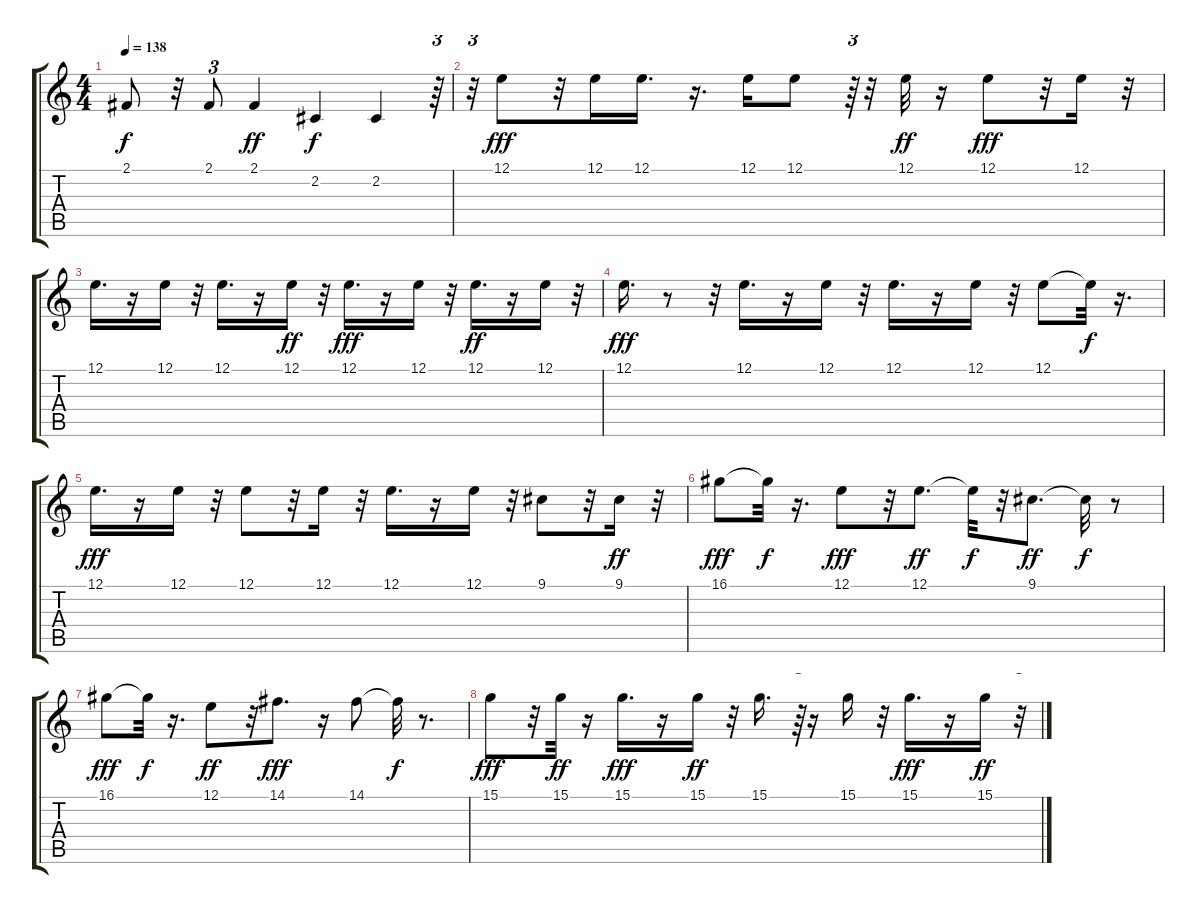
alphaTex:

\track "" {instrument flute}
\staff {score tabs}
\tuning (E4 B3 G3 D3 A2 E2) {hide}
\ts (4 4)
\tempo 138
\clef g2
\ks c
2.1{t}.8{dy f} r.32 2.1.8{tu (3 2)} 2.1.4{dy ff} 2.2.4{dy f} 2.2.4 r.64{tu (3 2)} |
r.32{tu (3 2)} 12.1.8{dy fff} r.32 12.1.16 12.1.16{d} r.16{d} 12.1.16 12.1.8 r.64{tu (3 2)} r.32 12.1.32{dy ff} r.16 12.1.8{dy fff} r.32 12.1.16 r.32 |
12.1.16{d} r.16 12.1.16 r.32 12.1.16{d} r.16 12.1.16{dy ff} r.32 12.1.16{d dy fff} r.16 12.1.16 r.32 12.1.16{d dy ff} r.16 12.1.16 r.32 |
12.1.16{d dy fff} r.8 r.32 12.1.16{d} r.16 12.1.16 r.32 12.1.16{d} r.16 12.1.16 r.32 12.1.8 12.1{t}.32{dy f} r.16{d} |
12.1.16{d dy fff} r.16 12.1.16 r.32 12.1.8 r.32 12.1.16 r.32 12.1.16{d} r.16 12.1.16 r.32 9.1.8 r.32 9.1.16{dy ff} r.32 |
16.1.8{dy fff} 16.1{t}.32{dy f} r.16{d} 12.1.8{dy fff} r.32 12.1.8{d dy ff} 12.1{t}.32{dy f} r.32 9.1.8{d dy ff} 9.1{t}.32{dy f} r.8 |
16.1.8{dy fff} 16.1{t}.32{dy f} r.16{d} 12.1.8{dy ff} r.32 14.1.8{d dy fff} r.16 14.1.8 14.1{t}.32{dy f} r.8{d} |
15.1.8{dy fff} r.32 15.1.32{dy ff} r.16 15.1.16{d dy fff} r.16 15.1.16{dy ff} r.32 15.1.16{d} r.64{tu (3 2)} r.16 15.1.16 r.32 15.1.16{d dy fff} r.16 15.1.16{dy ff} r.32{tu (3 2)}
